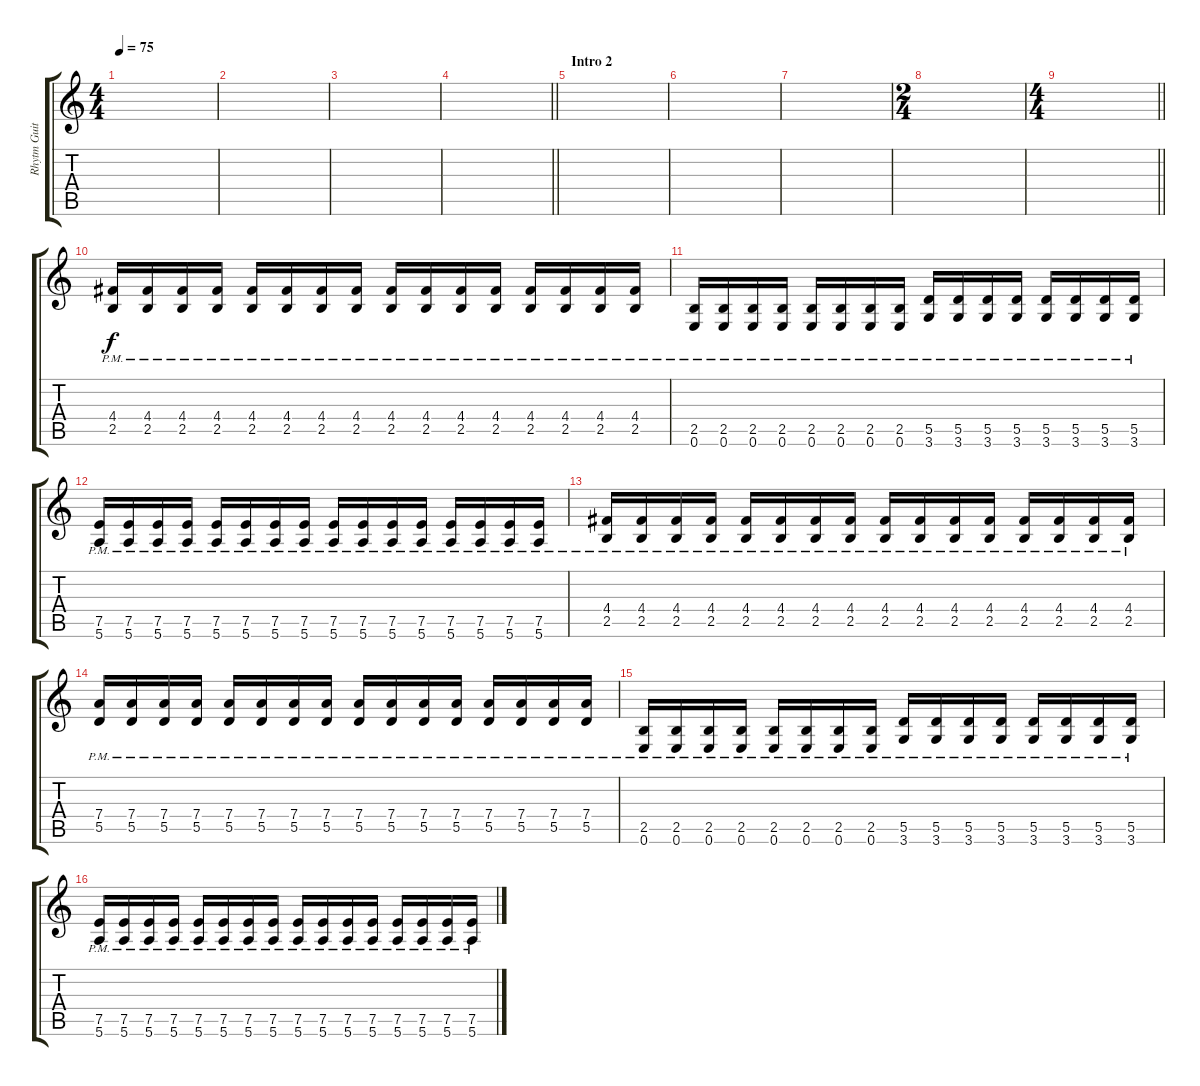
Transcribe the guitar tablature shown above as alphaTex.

\track ("Rhytm Guitar 2 " "Rhytm Guit") {instrument electricguitarmuted}
\staff {score tabs}
\tuning (E4 B3 G3 D3 A2 E2) {hide}
\ts (4 4)
\tempo 75
\clef g2
\ks c
|
|
|
\barLineRight lightlight
|
\section ("" "Intro 2")
|
|
|
\ts (2 4)
|
\ts (4 4)
\barLineRight lightlight
|
(4.4{pm} 2.5{pm}).16 (4.4{pm} 2.5{pm}).16 (4.4{pm} 2.5{pm}).16 (4.4{pm} 2.5{pm}).16 (4.4{pm} 2.5{pm}).16 (4.4{pm} 2.5{pm}).16 (4.4{pm} 2.5{pm}).16 (4.4{pm} 2.5{pm}).16 (4.4{pm} 2.5{pm}).16 (4.4{pm} 2.5{pm}).16 (4.4{pm} 2.5{pm}).16 (4.4{pm} 2.5{pm}).16 (4.4{pm} 2.5{pm}).16 (4.4{pm} 2.5{pm}).16 (4.4{pm} 2.5{pm}).16 (4.4{pm} 2.5{pm}).16 |
(2.5{pm} 0.6{pm}).16 (2.5{pm} 0.6{pm}).16 (2.5{pm} 0.6{pm}).16 (2.5{pm} 0.6{pm}).16 (2.5{pm} 0.6{pm}).16 (2.5{pm} 0.6{pm}).16 (2.5{pm} 0.6{pm}).16 (2.5{pm} 0.6{pm}).16 (5.5{pm} 3.6{pm}).16 (5.5{pm} 3.6{pm}).16 (5.5{pm} 3.6{pm}).16 (5.5{pm} 3.6{pm}).16 (5.5{pm} 3.6{pm}).16 (5.5{pm} 3.6{pm}).16 (5.5{pm} 3.6{pm}).16 (5.5{pm} 3.6{pm}).16 |
(7.5{pm} 5.6{pm}).16 (7.5{pm} 5.6{pm}).16 (7.5{pm} 5.6{pm}).16 (7.5{pm} 5.6{pm}).16 (7.5{pm} 5.6{pm}).16 (7.5{pm} 5.6{pm}).16 (7.5{pm} 5.6{pm}).16 (7.5{pm} 5.6{pm}).16 (7.5{pm} 5.6{pm}).16 (7.5{pm} 5.6{pm}).16 (7.5{pm} 5.6{pm}).16 (7.5{pm} 5.6{pm}).16 (7.5{pm} 5.6{pm}).16 (7.5{pm} 5.6{pm}).16 (7.5{pm} 5.6{pm}).16 (7.5{pm} 5.6{pm}).16 |
(4.4{pm} 2.5{pm}).16 (4.4{pm} 2.5{pm}).16 (4.4{pm} 2.5{pm}).16 (4.4{pm} 2.5{pm}).16 (4.4{pm} 2.5{pm}).16 (4.4{pm} 2.5{pm}).16 (4.4{pm} 2.5{pm}).16 (4.4{pm} 2.5{pm}).16 (4.4{pm} 2.5{pm}).16 (4.4{pm} 2.5{pm}).16 (4.4{pm} 2.5{pm}).16 (4.4{pm} 2.5{pm}).16 (4.4{pm} 2.5{pm}).16 (4.4{pm} 2.5{pm}).16 (4.4{pm} 2.5{pm}).16 (4.4{pm} 2.5{pm}).16 |
(7.4{pm} 5.5{pm}).16 (7.4{pm} 5.5{pm}).16 (7.4{pm} 5.5{pm}).16 (7.4{pm} 5.5{pm}).16 (7.4{pm} 5.5{pm}).16 (7.4{pm} 5.5{pm}).16 (7.4{pm} 5.5{pm}).16 (7.4{pm} 5.5{pm}).16 (7.4{pm} 5.5{pm}).16 (7.4{pm} 5.5{pm}).16 (7.4{pm} 5.5{pm}).16 (7.4{pm} 5.5{pm}).16 (7.4{pm} 5.5{pm}).16 (7.4{pm} 5.5{pm}).16 (7.4{pm} 5.5{pm}).16 (7.4{pm} 5.5{pm}).16 |
(2.5{pm} 0.6{pm}).16 (2.5{pm} 0.6{pm}).16 (2.5{pm} 0.6{pm}).16 (2.5{pm} 0.6{pm}).16 (2.5{pm} 0.6{pm}).16 (2.5{pm} 0.6{pm}).16 (2.5{pm} 0.6{pm}).16 (2.5{pm} 0.6{pm}).16 (5.5{pm} 3.6{pm}).16 (5.5{pm} 3.6{pm}).16 (5.5{pm} 3.6{pm}).16 (5.5{pm} 3.6{pm}).16 (5.5{pm} 3.6{pm}).16 (5.5{pm} 3.6{pm}).16 (5.5{pm} 3.6{pm}).16 (5.5{pm} 3.6{pm}).16 |
(7.5{pm} 5.6{pm}).16 (7.5{pm} 5.6{pm}).16 (7.5{pm} 5.6{pm}).16 (7.5{pm} 5.6{pm}).16 (7.5{pm} 5.6{pm}).16 (7.5{pm} 5.6{pm}).16 (7.5{pm} 5.6{pm}).16 (7.5{pm} 5.6{pm}).16 (7.5{pm} 5.6{pm}).16 (7.5{pm} 5.6{pm}).16 (7.5{pm} 5.6{pm}).16 (7.5{pm} 5.6{pm}).16 (7.5{pm} 5.6{pm}).16 (7.5{pm} 5.6{pm}).16 (7.5{pm} 5.6{pm}).16 (7.5{pm} 5.6{pm}).16
